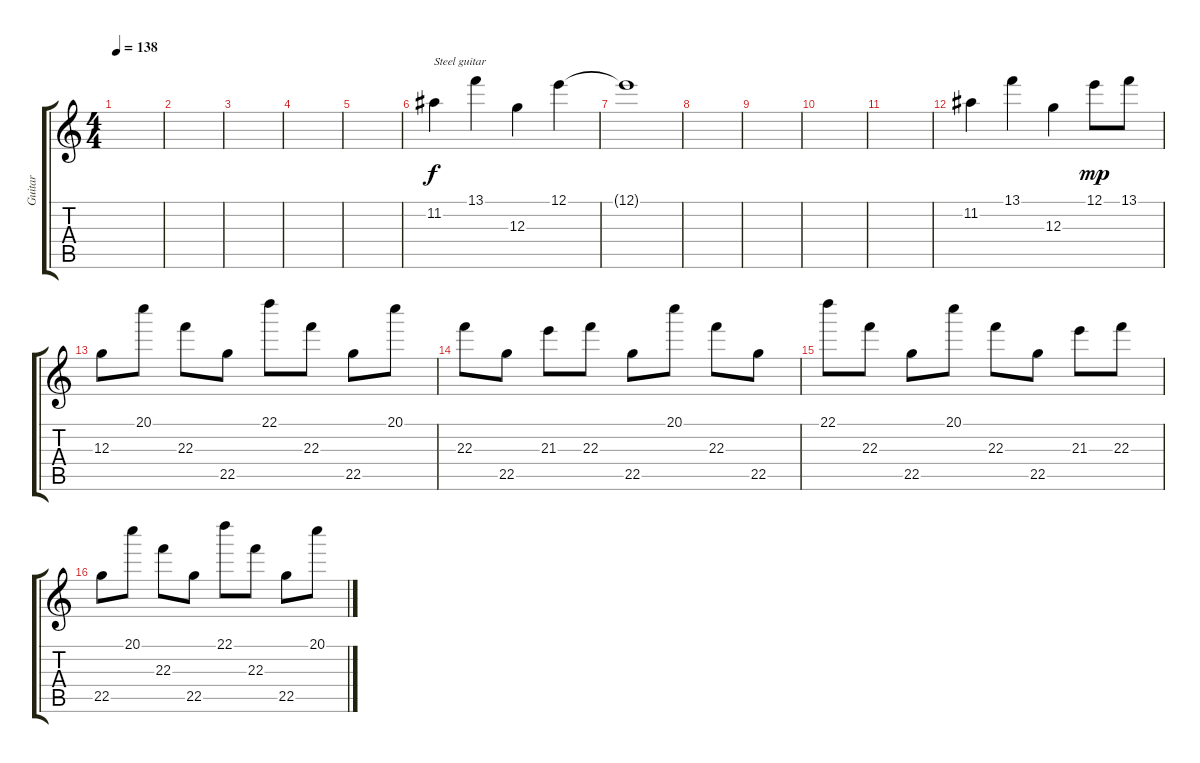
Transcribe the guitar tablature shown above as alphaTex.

\track ("Guitar" "Guitar") {instrument electricguitarjazz}
\staff {score tabs}
\tuning (E4 B3 G3 D3 A2 E2) {hide}
\ts (4 4)
\tempo 138
\clef g2
\ks c
|
|
|
|
|
11.2.4{txt "Steel guitar" dy f volume 9 instrument acousticguitarsteel} 13.1.4 12.3.4 12.1.4 |
12.1{t}.1 |
|
|
|
|
11.2.4 13.1.4 12.3.4 12.1.8{dy mp} 13.1.8 |
12.3.8 20.1.8 22.3.8 22.5.8 22.1.8 22.3.8 22.5.8 20.1.8 |
22.3.8 22.5.8 21.3.8 22.3.8 22.5.8 20.1.8 22.3.8 22.5.8 |
22.1.8 22.3.8 22.5.8 20.1.8 22.3.8 22.5.8 21.3.8 22.3.8 |
22.5.8 20.1.8 22.3.8 22.5.8 22.1.8 22.3.8 22.5.8 20.1.8
